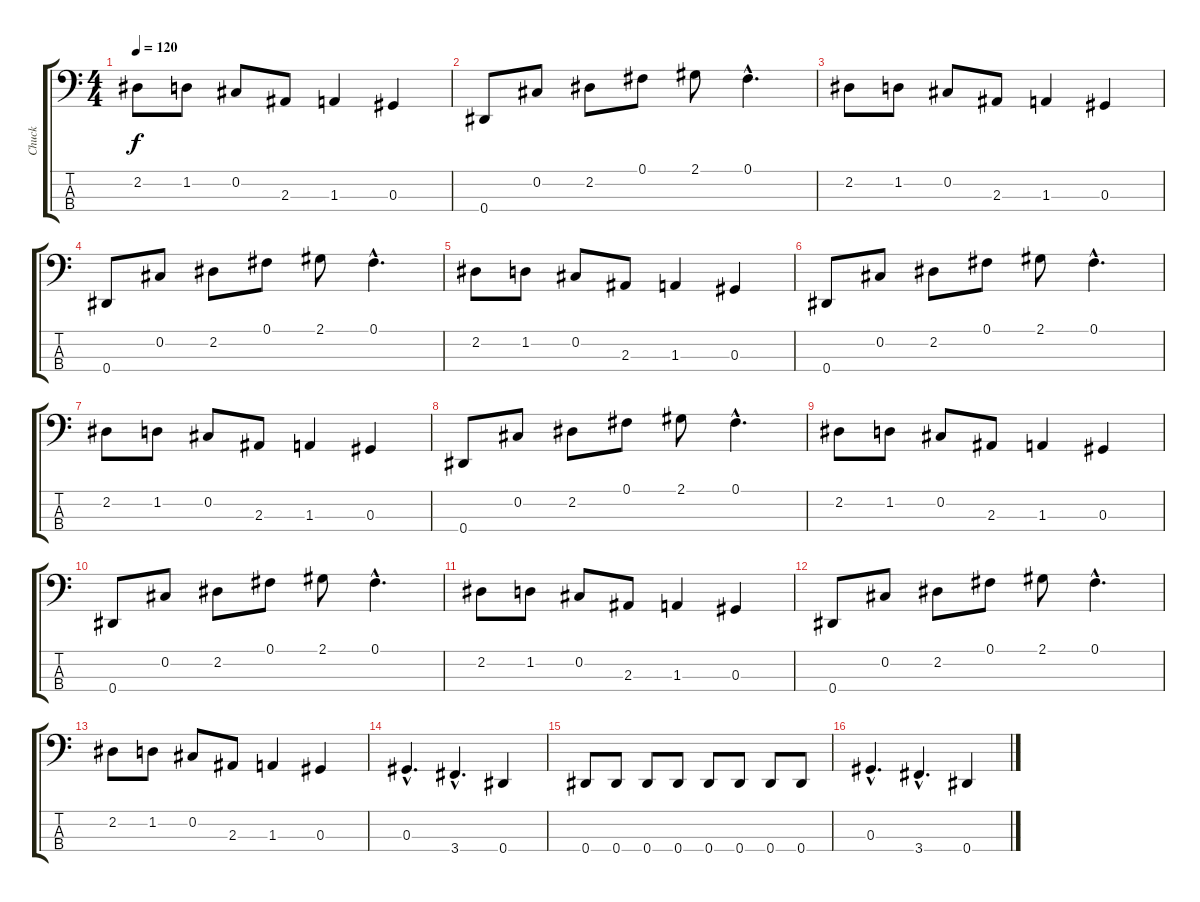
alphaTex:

\track ("Chuck" "Chuck") {instrument electricbasspick}
\staff {score tabs}
\tuning (Gb2 Db2 Ab1 Eb1) {hide}
\ts (4 4)
\tempo 120
\clef f4
\ks c
2.2.8{dy f} 1.2.8 0.2.8 2.3.8 1.3.4 0.3.4 |
0.4.8 0.2.8 2.2.8 0.1.8 2.1.8 0.1{hac}.4{d} |
2.2.8 1.2.8 0.2.8 2.3.8 1.3.4 0.3.4 |
0.4.8 0.2.8 2.2.8 0.1.8 2.1.8 0.1{hac}.4{d} |
2.2.8 1.2.8 0.2.8 2.3.8 1.3.4 0.3.4 |
0.4.8 0.2.8 2.2.8 0.1.8 2.1.8 0.1{hac}.4{d} |
2.2.8 1.2.8 0.2.8 2.3.8 1.3.4 0.3.4 |
0.4.8 0.2.8 2.2.8 0.1.8 2.1.8 0.1{hac}.4{d} |
2.2.8 1.2.8 0.2.8 2.3.8 1.3.4 0.3.4 |
0.4.8 0.2.8 2.2.8 0.1.8 2.1.8 0.1{hac}.4{d} |
2.2.8 1.2.8 0.2.8 2.3.8 1.3.4 0.3.4 |
0.4.8 0.2.8 2.2.8 0.1.8 2.1.8 0.1{hac}.4{d} |
2.2.8 1.2.8 0.2.8 2.3.8 1.3.4 0.3.4 |
0.3{hac}.4{d} 3.4{hac}.4{d} 0.4.4 |
0.4.8 0.4.8 0.4.8 0.4.8 0.4.8 0.4.8 0.4.8 0.4.8 |
0.3{hac}.4{d} 3.4{hac}.4{d} 0.4.4
